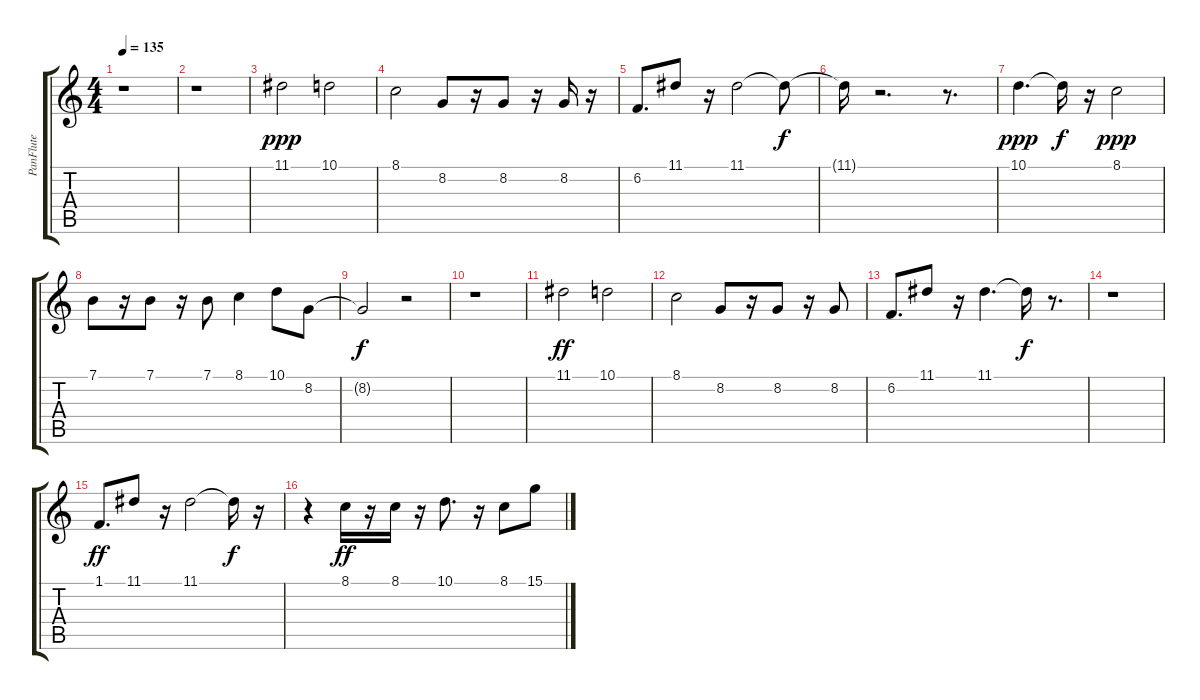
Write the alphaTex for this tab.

\track ("PanFlute" "PanFlute") {instrument panflute}
\staff {score tabs}
\tuning (E4 B3 G3 D3 A2 E2) {hide}
\ts (4 4)
\tempo 135
\clef g2
\ks c
r.1{dy ppp} |
r.1 |
11.1.2 10.1.2 |
8.1.2 8.2.8 r.16 8.2.8 r.16 8.2.16 r.16 |
6.2.8{d} 11.1.8 r.16 11.1.2 11.1{t}.8{dy f} |
11.1{t}.16 r.2{d} r.8{d} |
10.1.4{d dy ppp} 10.1{t}.16{dy f} r.16 8.1.2{dy ppp} |
7.1.8 r.16 7.1.8 r.16 7.1.8 8.1.4 10.1.8 8.2.8 |
8.2{t}.2{dy f} r.2 |
r.1 |
11.1.2{dy ff} 10.1.2 |
8.1.2 8.2.8 r.16 8.2.8 r.16 8.2.8 |
6.2.8{d} 11.1.8 r.16 11.1.4{d} 11.1{t}.16{dy f} r.8{d} |
r.1 |
1.1.8{d dy ff} 11.1.8 r.16 11.1.2 11.1{t}.16{dy f} r.16 |
r.4 8.1.16{dy ff} r.16 8.1.16 r.16 10.1.8{d} r.16 8.1.8 15.1.8
